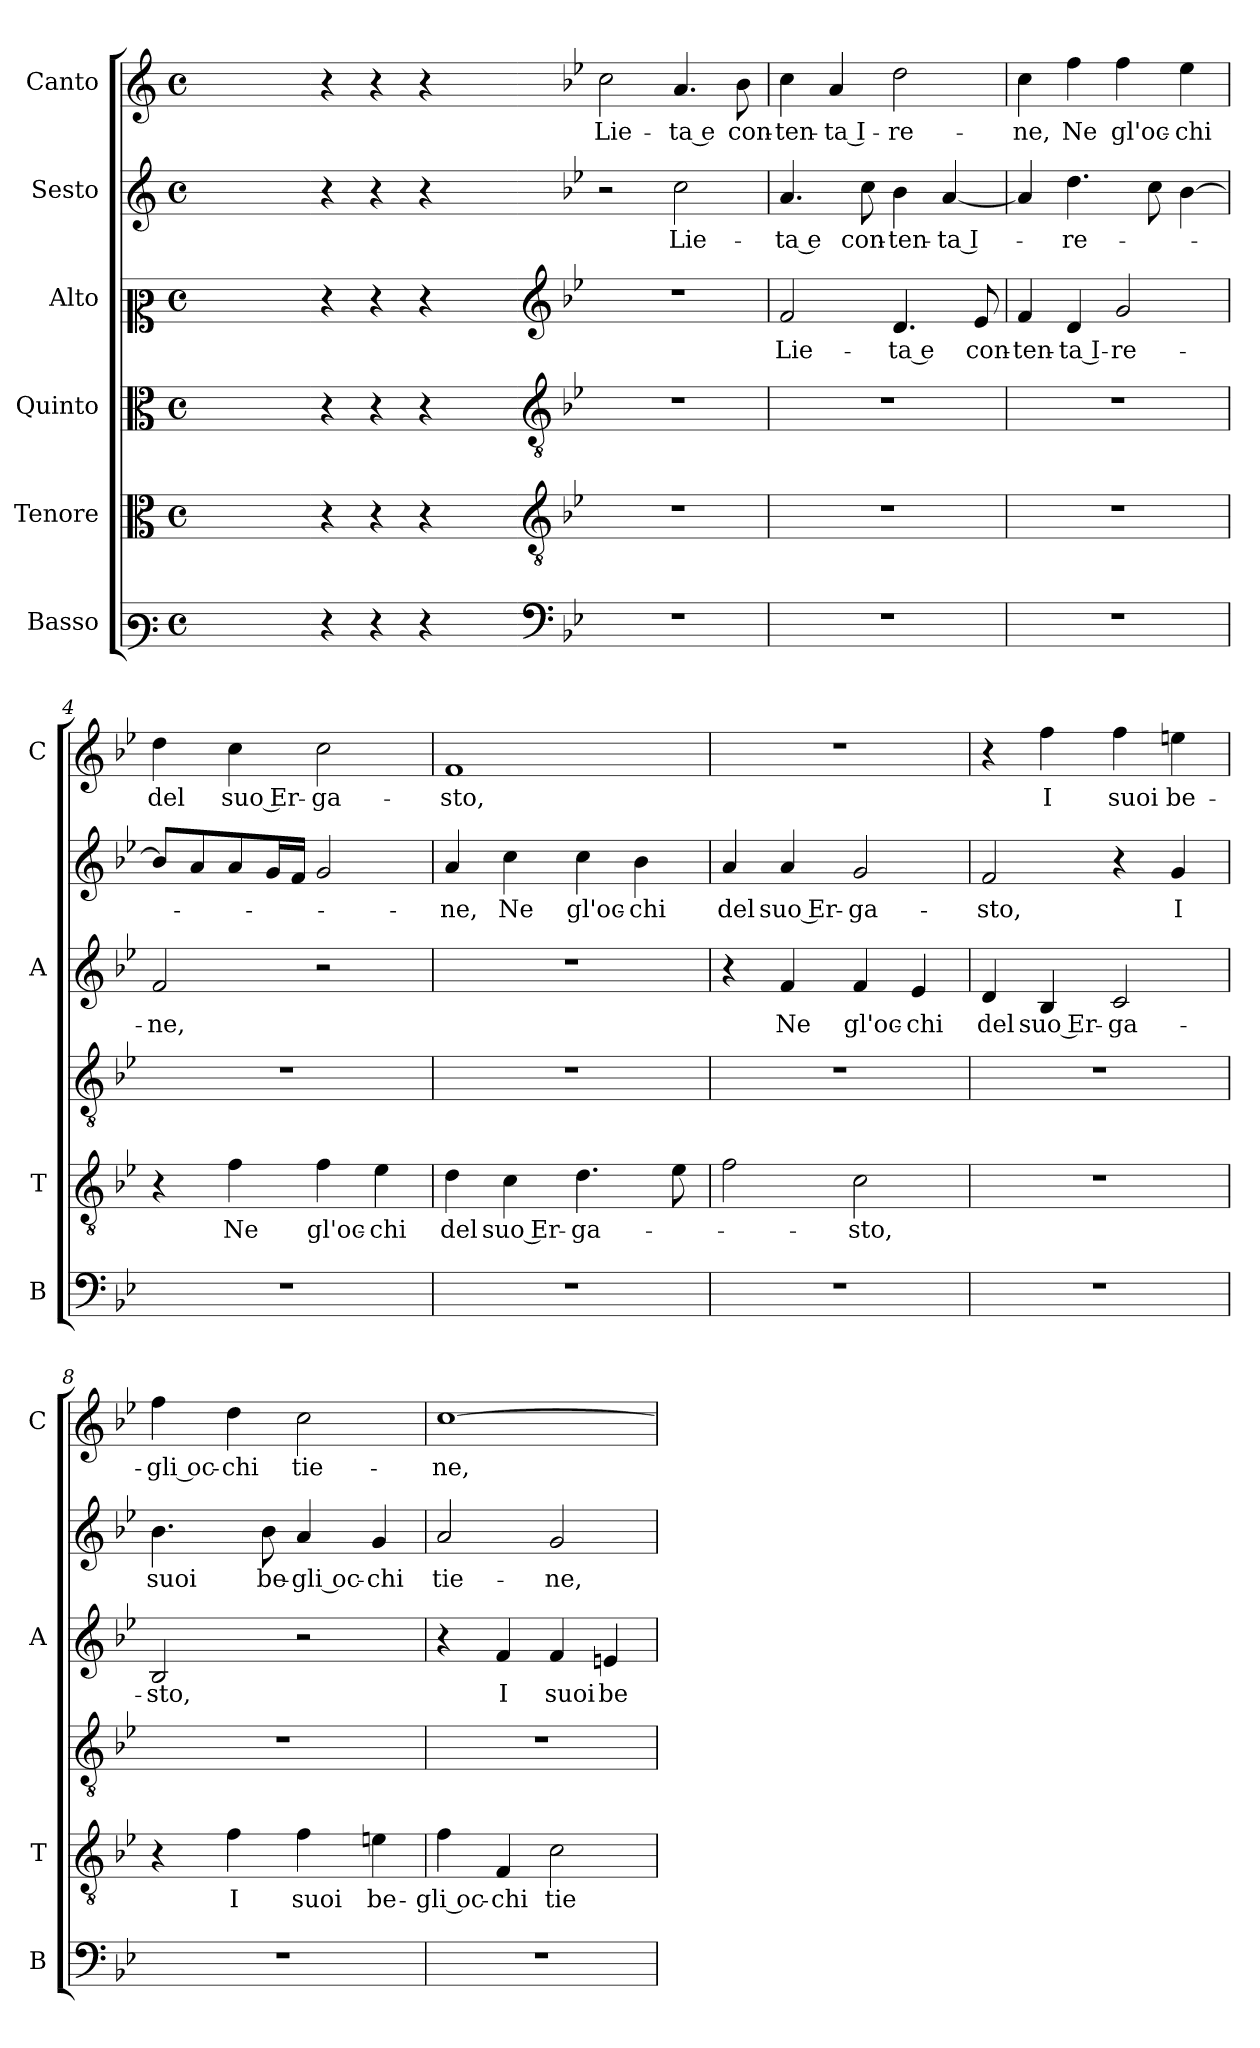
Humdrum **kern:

**kern	**kern	**text	**kern	**kern	**text	**kern	**text	**kern	**text
*part6	*part5	*part5	*part4	*part3	*part3	*part2	*part2	*part1	*part1
*staff6	*staff5	*staff5	*staff4	*staff3	*staff3	*staff2	*staff2	*staff1	*staff1
*I"Basso	*I"Tenore	*	*I"Quinto	*I"Alto	*	*I"Sesto	*	*I"Canto	*
*I'B	*I'T	*	*	*I'A	*	*	*	*I'C	*
*clefF3	*clefC3	*	*clefC3	*clefC2	*	*clefG2	*	*clefG2	*
*k[]	*k[]	*	*k[]	*k[]	*	*k[]	*	*k[]	*
*C:	*C:	*	*C:	*C:	*	*C:	*	*C:	*
*M4/4	*M4/4	*	*M4/4	*M4/4	*	*M4/4	*	*M4/4	*
*met(c)	*met(c)	*	*met(c)	*met(c)	*	*met(c)	*	*met(c)	*
=	=	=	=	=	=	=	=	=	=
1ryy	1ryy	.	1ryy	1ryy	.	1ryy	.	1ryy	.
=1X-	=1X-	=1X-	=1X-	=1X-	=1X-	=1X-	=1X-	=1X-	=1X-
4r	4r	.	4r	4r	.	4r	.	4r	.
4r	4r	.	4r	4r	.	4r	.	4r	.
4r	4r	.	4r	4r	.	4r	.	4r	.
4ryy	4ryy	.	4ryy	4ryy	.	4ryy	.	4ryy	.
=1-	=1-	=1-	=1-	=1-	=1-	=1-	=1-	=1-	=1-
*clefF4	*clefGv2	*	*clefGv2	*clefG2	*	*	*	*	*
*k[b-e-]	*k[b-e-]	*	*k[b-e-]	*k[b-e-]	*	*k[b-e-]	*	*k[b-e-]	*
*B-:	*B-:	*	*B-:	*B-:	*	*B-:	*	*B-:	*
!	!	!	!	!	!	!	!	!	!LO:LY:b
1r	1r	.	1r	1r	.	2r	.	2cc\	Lie-
!	!	!	!	!	!	!	!LO:LY:b	!	!LO:LY:b
.	.	.	.	.	.	2cc\	Lie-	4.a/	-ta e
!	!	!	!	!	!	!	!	!	!LO:LY:b
.	.	.	.	.	.	.	.	8b-\	con-
=2	=2	=2	=2	=2	=2	=2	=2	=2	=2
!	!	!	!	!	!LO:LY:b	!	!LO:LY:b	!	!LO:LY:b
1r	1r	.	1r	2f/	Lie-	4.a/	-ta e	4cc\	-ten-
!	!	!	!	!	!	!	!	!	!LO:LY:b
.	.	.	.	.	.	.	.	4a/	-ta I-
!	!	!	!	!	!	!	!LO:LY:b	!	!
.	.	.	.	.	.	8cc\	con-	.	.
!	!	!	!	!	!LO:LY:b	!	!LO:LY:b	!	!LO:LY:b
.	.	.	.	4.d/	-ta e	4b-\	-ten-	2dd\	-re-
!	!	!	!	!	!	!	!LO:LY:b	!	!
.	.	.	.	.	.	[4a/	-ta I-	.	.
!	!	!	!	!	!LO:LY:b	!	!	!	!
.	.	.	.	8e-/	con-	.	.	.	.
=3	=3	=3	=3	=3	=3	=3	=3	=3	=3
!	!	!	!	!	!LO:LY:b	!	!	!	!LO:LY:b
1r	1r	.	1r	4f/	-ten-	4a/]	.	4cc\	-ne,
!	!	!	!	!	!LO:LY:b	!	!LO:LY:b	!	!LO:LY:b
.	.	.	.	4d/	-ta I-	4.dd\	-re-	4ff\	Ne
!	!	!	!	!	!LO:LY:b	!	!	!	!LO:LY:b
.	.	.	.	2g/	-re-	.	.	4ff\	gl'oc-
.	.	.	.	.	.	8cc\	.	.	.
!	!	!	!	!	!	!	!	!	!LO:LY:b
.	.	.	.	.	.	[4b-\	.	4ee-\	-chi
=4	=4	=4	=4	=4	=4	=4	=4	=4	=4
!	!	!	!	!	!LO:LY:b	!	!	!	!LO:LY:b
1r	4r	.	1r	2f/	-ne,	8b-/L]	.	4dd\	del
.	.	.	.	.	.	8a/	.	.	.
!	!	!LO:LY:b	!	!	!	!	!	!	!LO:LY:b
.	4f\	Ne	.	.	.	8a/	.	4cc\	suo Er-
.	.	.	.	.	.	16g/L	.	.	.
.	.	.	.	.	.	16f/JJ	.	.	.
!	!	!LO:LY:b	!	!	!	!	!	!	!LO:LY:b
.	4f\	gl'oc-	.	2r	.	2g/	.	2cc\	-ga-
!	!	!LO:LY:b	!	!	!	!	!	!	!
.	4e-\	-chi	.	.	.	.	.	.	.
=5	=5	=5	=5	=5	=5	=5	=5	=5	=5
!	!	!LO:LY:b	!	!	!	!	!LO:LY:b	!	!LO:LY:b
1r	4d\	del	1r	1r	.	4a/	-ne,	1f	-sto,
!	!	!LO:LY:b	!	!	!	!	!LO:LY:b	!	!
.	4c\	suo Er-	.	.	.	4cc\	Ne	.	.
!	!	!LO:LY:b	!	!	!	!	!LO:LY:b	!	!
.	4.d\	-ga-	.	.	.	4cc\	gl'oc-	.	.
!	!	!	!	!	!	!	!LO:LY:b	!	!
.	.	.	.	.	.	4b-\	-chi	.	.
.	8e-\	.	.	.	.	.	.	.	.
!!LO:LB:g=z
=6	=6	=6	=6	=6	=6	=6	=6	=6	=6
!	!	!	!	!	!	!	!LO:LY:b	!	!
1r	2f\	.	1r	4r	.	4a/	del	1r	.
!	!	!	!	!	!LO:LY:b	!	!LO:LY:b	!	!
.	.	.	.	4f/	Ne	4a/	suo Er-	.	.
!	!	!LO:LY:b	!	!	!LO:LY:b	!	!LO:LY:b	!	!
.	2c\	-sto,	.	4f/	gl'oc-	2g/	-ga-	.	.
!	!	!	!	!	!LO:LY:b	!	!	!	!
.	.	.	.	4e-/	-chi	.	.	.	.
=7	=7	=7	=7	=7	=7	=7	=7	=7	=7
!	!	!	!	!	!LO:LY:b	!	!LO:LY:b	!	!
1r	1r	.	1r	4d/	del	2f/	-sto,	4r	.
!	!	!	!	!	!LO:LY:b	!	!	!	!LO:LY:b
.	.	.	.	4B-/	suo Er-	.	.	4ff\	I
!	!	!	!	!	!LO:LY:b	!	!	!	!LO:LY:b
.	.	.	.	2c/	-ga-	4r	.	4ff\	suoi
!	!	!	!	!	!	!	!LO:LY:b	!	!LO:LY:b
.	.	.	.	.	.	4g/	I	4een\	be-
=8	=8	=8	=8	=8	=8	=8	=8	=8	=8
!	!	!	!	!	!LO:LY:b	!	!LO:LY:b	!	!LO:LY:b
1r	4r	.	1r	2B-/	-sto,	4.b-\	suoi	4ff\	-gli oc-
!	!	!LO:LY:b	!	!	!	!	!	!	!LO:LY:b
.	4f\	I	.	.	.	.	.	4dd\	-chi
!	!	!	!	!	!	!	!LO:LY:b	!	!
.	.	.	.	.	.	8b-\	be-	.	.
!	!	!LO:LY:b	!	!	!	!	!LO:LY:b	!	!LO:LY:b
.	4f\	suoi	.	2r	.	4a/	-gli oc-	2cc\	tie-
!	!	!LO:LY:b	!	!	!	!	!LO:LY:b	!	!
.	4en\	be-	.	.	.	4g/	-chi	.	.
=9	=9	=9	=9	=9	=9	=9	=9	=9	=9
!	!	!LO:LY:b	!	!	!	!	!LO:LY:b	!	!LO:LY:b
1r	4f\	-gli oc-	1r	4r	.	2a/	tie-	[1cc	-ne,
!	!	!LO:LY:b	!	!	!LO:LY:b	!	!	!	!
.	4F/	-chi	.	4f/	I	.	.	.	.
!	!	!LO:LY:b	!	!	!LO:LY:b	!	!LO:LY:b	!	!
.	2c\	tie-	.	4f/	suoi	2g/	-ne,	.	.
!	!	!	!	!	!LO:LY:b	!	!	!	!
.	.	.	.	4en/	be-	.	.	.	.
=	=	=	=	=	=	=	=	=	=
*-	*-	*-	*-	*-	*-	*-	*-	*-	*-
